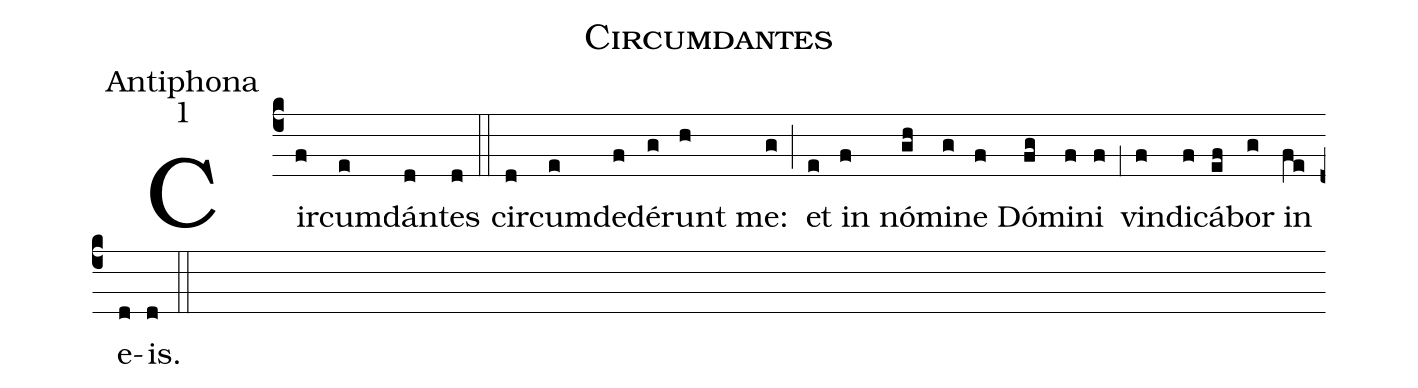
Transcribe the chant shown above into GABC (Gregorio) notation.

name:Circumdantes;
office-part:Antiphona;
mode:1;
%%
(c4) Cir(f)cum(e)dán(d)tes(d) (::)
cir(d)cum(e)de(f)dé(g)runt(h) me:(g) (;) et(e) in(f) nó(gh)mi(g)ne(f) Dó(fg)mi(f)ni(f) (,1) vin(f)di(f)cá(ef)bor(g) in(fe) e(d)is.(d) (::)
